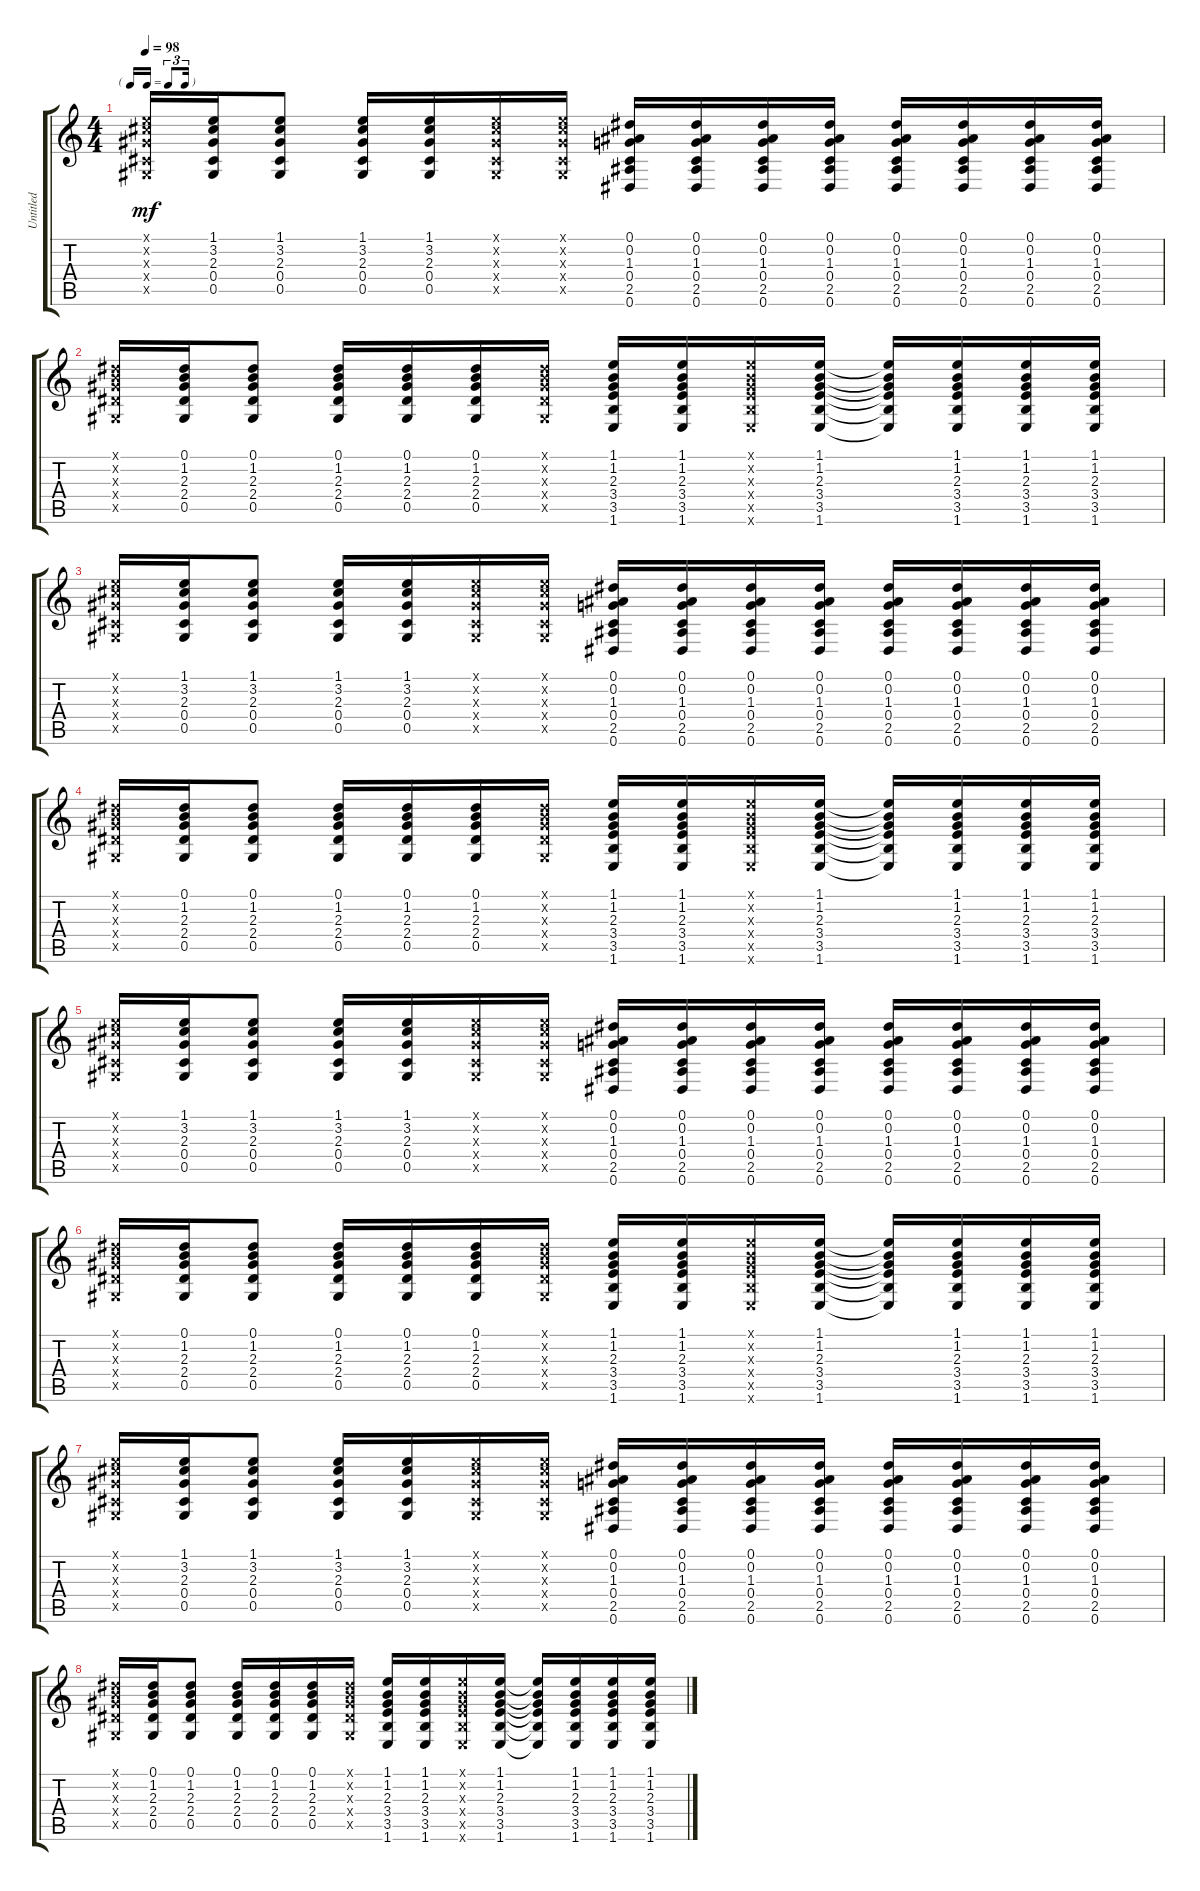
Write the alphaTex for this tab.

\track ("Untitled" "Untitled") {instrument electricguitarclean}
\staff {score tabs}
\tuning (Eb4 Bb3 Gb3 Db3 Ab2 Eb2) {hide}
\ts (4 4)
\tf triplet16th
\tempo 98
\clef g2
\ks c
(1.1{x} 3.2{x} 2.3{x} 0.4{x} 0.5{x}).16{dy mf} (1.1 3.2 2.3 0.4 0.5).16 (1.1 3.2 2.3 0.4 0.5).8 (1.1 3.2 2.3 0.4 0.5).16 (1.1 3.2 2.3 0.4 0.5).16 (1.1{x} 3.2{x} 2.3{x} 0.4{x} 0.5{x}).16 (1.1{x} 3.2{x} 2.3{x} 0.4{x} 0.5{x}).16 (0.1 0.2 1.3 0.4 2.5 0.6).16 (0.1 0.2 1.3 0.4 2.5 0.6).16 (0.1 0.2 1.3 0.4 2.5 0.6).16 (0.1 0.2 1.3 0.4 2.5 0.6).16 (0.1 0.2 1.3 0.4 2.5 0.6).16 (0.1 0.2 1.3 0.4 2.5 0.6).16 (0.1 0.2 1.3 0.4 2.5 0.6).16 (0.1 0.2 1.3 0.4 2.5 0.6).16 |
(0.1{x} 1.2{x} 2.3{x} 2.4{x} 0.5{x}).16 (0.1 1.2 2.3 2.4 0.5).16 (0.1 1.2 2.3 2.4 0.5).8 (0.1 1.2 2.3 2.4 0.5).16 (0.1 1.2 2.3 2.4 0.5).16 (0.1 1.2 2.3 2.4 0.5).16 (0.1{x} 1.2{x} 2.3{x} 2.4{x} 0.5{x}).16 (1.1 1.2 2.3 3.4 3.5 1.6).16 (1.1 1.2 2.3 3.4 3.5 1.6).16 (1.1{x} 1.2{x} 2.3{x} 3.4{x} 3.5{x} 1.6{x}).16 (1.1 1.2 2.3 3.4 3.5 1.6).16 (1.1{t} 1.2{t} 2.3{t} 3.4{t} 3.5{t} 1.6{t}).16 (1.1 1.2 2.3 3.4 3.5 1.6).16 (1.1 1.2 2.3 3.4 3.5 1.6).16 (1.1 1.2 2.3 3.4 3.5 1.6).16 |
(1.1{x} 3.2{x} 2.3{x} 0.4{x} 0.5{x}).16 (1.1 3.2 2.3 0.4 0.5).16 (1.1 3.2 2.3 0.4 0.5).8 (1.1 3.2 2.3 0.4 0.5).16 (1.1 3.2 2.3 0.4 0.5).16 (1.1{x} 3.2{x} 2.3{x} 0.4{x} 0.5{x}).16 (1.1{x} 3.2{x} 2.3{x} 0.4{x} 0.5{x}).16 (0.1 0.2 1.3 0.4 2.5 0.6).16 (0.1 0.2 1.3 0.4 2.5 0.6).16 (0.1 0.2 1.3 0.4 2.5 0.6).16 (0.1 0.2 1.3 0.4 2.5 0.6).16 (0.1 0.2 1.3 0.4 2.5 0.6).16 (0.1 0.2 1.3 0.4 2.5 0.6).16 (0.1 0.2 1.3 0.4 2.5 0.6).16 (0.1 0.2 1.3 0.4 2.5 0.6).16 |
(0.1{x} 1.2{x} 2.3{x} 2.4{x} 0.5{x}).16 (0.1 1.2 2.3 2.4 0.5).16 (0.1 1.2 2.3 2.4 0.5).8 (0.1 1.2 2.3 2.4 0.5).16 (0.1 1.2 2.3 2.4 0.5).16 (0.1 1.2 2.3 2.4 0.5).16 (0.1{x} 1.2{x} 2.3{x} 2.4{x} 0.5{x}).16 (1.1 1.2 2.3 3.4 3.5 1.6).16 (1.1 1.2 2.3 3.4 3.5 1.6).16 (1.1{x} 1.2{x} 2.3{x} 3.4{x} 3.5{x} 1.6{x}).16 (1.1 1.2 2.3 3.4 3.5 1.6).16 (1.1{t} 1.2{t} 2.3{t} 3.4{t} 3.5{t} 1.6{t}).16 (1.1 1.2 2.3 3.4 3.5 1.6).16 (1.1 1.2 2.3 3.4 3.5 1.6).16 (1.1 1.2 2.3 3.4 3.5 1.6).16 |
(1.1{x} 3.2{x} 2.3{x} 0.4{x} 0.5{x}).16 (1.1 3.2 2.3 0.4 0.5).16 (1.1 3.2 2.3 0.4 0.5).8 (1.1 3.2 2.3 0.4 0.5).16 (1.1 3.2 2.3 0.4 0.5).16 (1.1{x} 3.2{x} 2.3{x} 0.4{x} 0.5{x}).16 (1.1{x} 3.2{x} 2.3{x} 0.4{x} 0.5{x}).16 (0.1 0.2 1.3 0.4 2.5 0.6).16 (0.1 0.2 1.3 0.4 2.5 0.6).16 (0.1 0.2 1.3 0.4 2.5 0.6).16 (0.1 0.2 1.3 0.4 2.5 0.6).16 (0.1 0.2 1.3 0.4 2.5 0.6).16 (0.1 0.2 1.3 0.4 2.5 0.6).16 (0.1 0.2 1.3 0.4 2.5 0.6).16 (0.1 0.2 1.3 0.4 2.5 0.6).16 |
(0.1{x} 1.2{x} 2.3{x} 2.4{x} 0.5{x}).16 (0.1 1.2 2.3 2.4 0.5).16 (0.1 1.2 2.3 2.4 0.5).8 (0.1 1.2 2.3 2.4 0.5).16 (0.1 1.2 2.3 2.4 0.5).16 (0.1 1.2 2.3 2.4 0.5).16 (0.1{x} 1.2{x} 2.3{x} 2.4{x} 0.5{x}).16 (1.1 1.2 2.3 3.4 3.5 1.6).16 (1.1 1.2 2.3 3.4 3.5 1.6).16 (1.1{x} 1.2{x} 2.3{x} 3.4{x} 3.5{x} 1.6{x}).16 (1.1 1.2 2.3 3.4 3.5 1.6).16 (1.1{t} 1.2{t} 2.3{t} 3.4{t} 3.5{t} 1.6{t}).16 (1.1 1.2 2.3 3.4 3.5 1.6).16 (1.1 1.2 2.3 3.4 3.5 1.6).16 (1.1 1.2 2.3 3.4 3.5 1.6).16 |
(1.1{x} 3.2{x} 2.3{x} 0.4{x} 0.5{x}).16 (1.1 3.2 2.3 0.4 0.5).16 (1.1 3.2 2.3 0.4 0.5).8 (1.1 3.2 2.3 0.4 0.5).16 (1.1 3.2 2.3 0.4 0.5).16 (1.1{x} 3.2{x} 2.3{x} 0.4{x} 0.5{x}).16 (1.1{x} 3.2{x} 2.3{x} 0.4{x} 0.5{x}).16 (0.1 0.2 1.3 0.4 2.5 0.6).16 (0.1 0.2 1.3 0.4 2.5 0.6).16 (0.1 0.2 1.3 0.4 2.5 0.6).16 (0.1 0.2 1.3 0.4 2.5 0.6).16 (0.1 0.2 1.3 0.4 2.5 0.6).16 (0.1 0.2 1.3 0.4 2.5 0.6).16 (0.1 0.2 1.3 0.4 2.5 0.6).16 (0.1 0.2 1.3 0.4 2.5 0.6).16 |
(0.1{x} 1.2{x} 2.3{x} 2.4{x} 0.5{x}).16 (0.1 1.2 2.3 2.4 0.5).16 (0.1 1.2 2.3 2.4 0.5).8 (0.1 1.2 2.3 2.4 0.5).16 (0.1 1.2 2.3 2.4 0.5).16 (0.1 1.2 2.3 2.4 0.5).16 (0.1{x} 1.2{x} 2.3{x} 2.4{x} 0.5{x}).16 (1.1 1.2 2.3 3.4 3.5 1.6).16 (1.1 1.2 2.3 3.4 3.5 1.6).16 (1.1{x} 1.2{x} 2.3{x} 3.4{x} 3.5{x} 1.6{x}).16 (1.1 1.2 2.3 3.4 3.5 1.6).16 (1.1{t} 1.2{t} 2.3{t} 3.4{t} 3.5{t} 1.6{t}).16 (1.1 1.2 2.3 3.4 3.5 1.6).16 (1.1 1.2 2.3 3.4 3.5 1.6).16 (1.1 1.2 2.3 3.4 3.5 1.6).16
